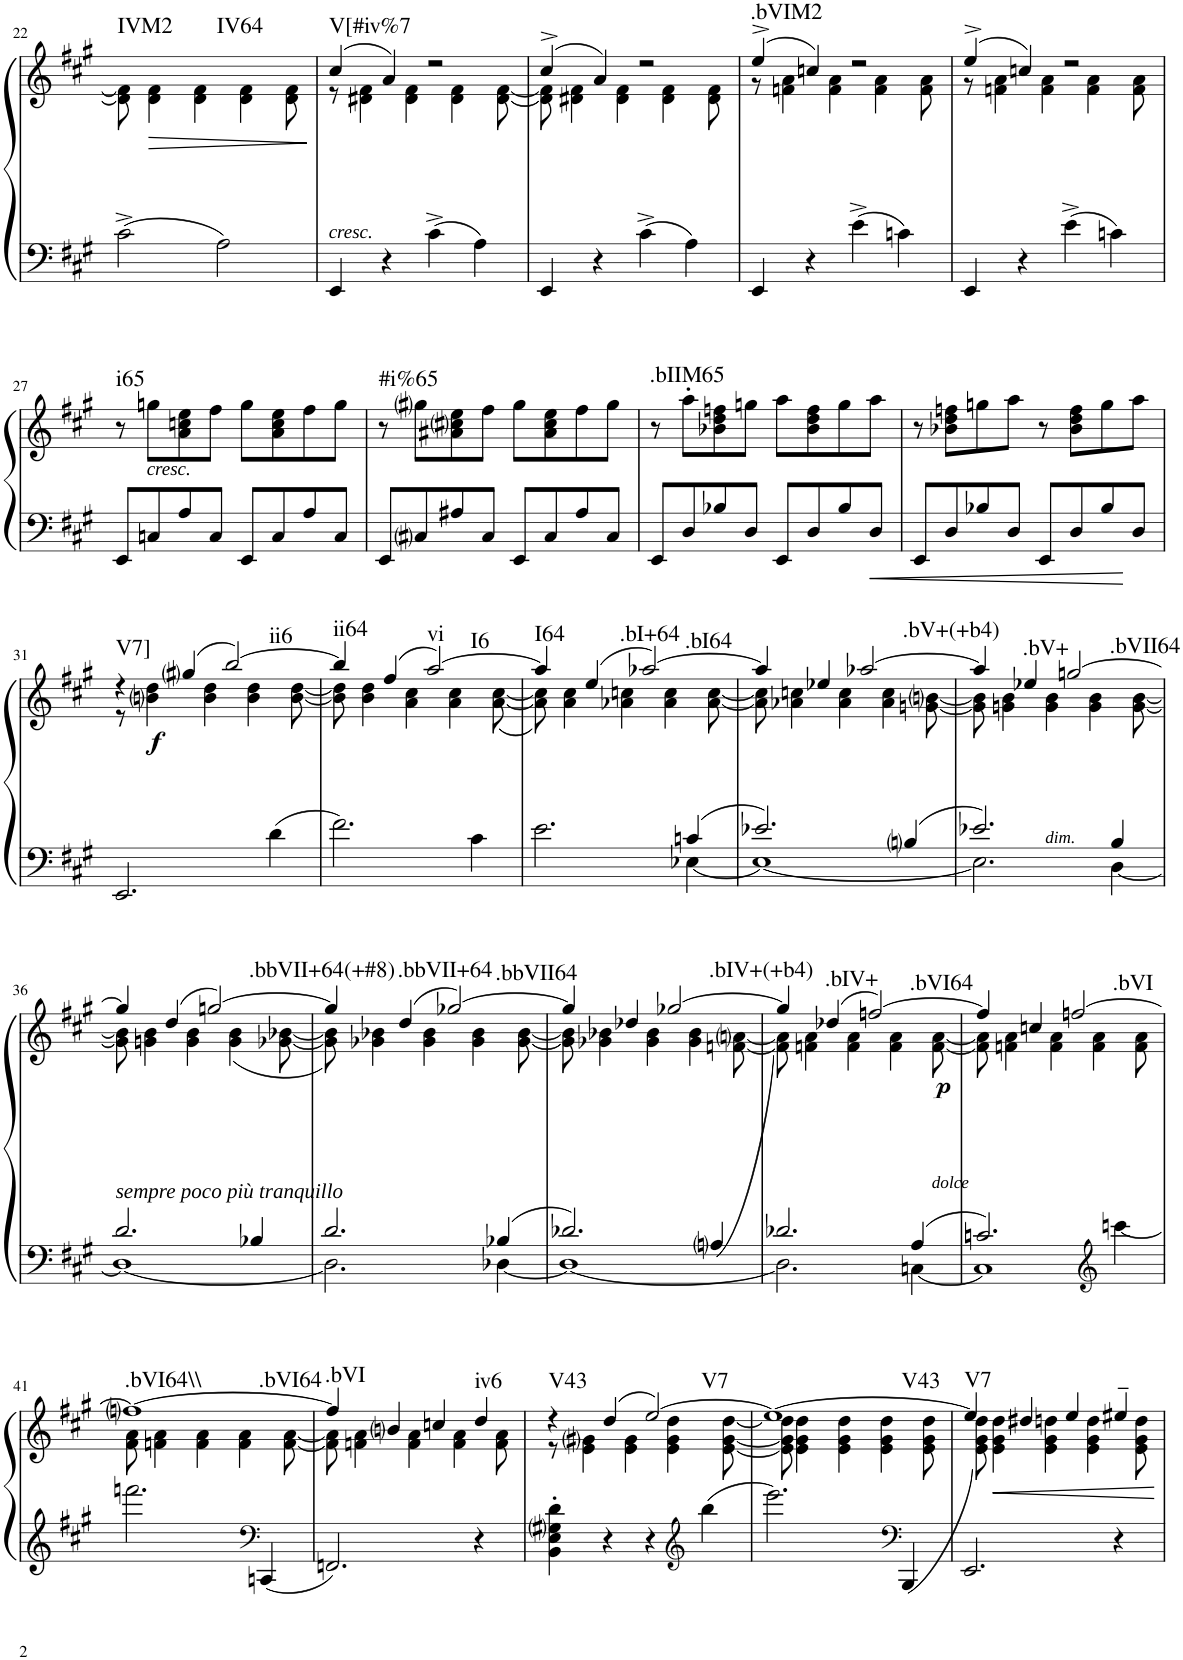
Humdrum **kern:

**kern	**kern	**dynam	**harte
*part1	*part1	*part1	*part1
*staff2	*staff1	*staff1/2	*
*I"Midi_1	*	*	*
!!LO:PB:g=z
*clefF4	*clefG2	*	*
*k[f#c#g#]	*k[f#c#g#]	*	*
*A:	*A:	*	*
*M2/2	*M2/2	*	*
*met(c|)	*met(c|)	*	*
=22	=22	=22	=22
*	*^	*	*
!	!	!	!	!LO:H:kt=IVM2
2c#^\	8d\] 8f#\]	2ryy	.	N
!	!	!	!LO:HP:b	!
.	4d\ 4f#\	.	>	.
!	!	!	!	!LO:H:kt=IV64
.	4d\ 4f#\	.	.	N
2A\	.	2ryy	.	.
.	4d\ 4f#\	.	.	.
.	8d\ 8f#\	.	.	.
=23	=23	=23	=23	=23
!	!LO:TX:b:i:t=cresc.	!	!	!LO:H:kt=V[#iv%7
4EE/	(4cc#/	8r	.	N
.	.	4d#X\ 4f#\	.	.
4r	4a/)	.	.	.
.	.	4d#\ 4f#\	.	.
4c#^\	2r	.	.	.
.	.	4d#\ 4f#\	.	.
4A\	.	.	.	.
.	.	[8d#\ [8f#\	.	.
=24	=24	=24	=24	=24
4EE/	(4cc#^/	8d#\] 8f#\]	.	.
.	.	4d#X\ 4f#\	.	.
4r	4a/)	.	.	.
.	.	4d#\ 4f#\	.	.
4c#^\	2r	.	.	.
.	.	4d#\ 4f#\	.	.
4A\	.	.	.	.
.	.	8d#\ 8f#\	.	.
=25	=25	=25	=25	=25
!	!	!	!	!LO:H:kt=.bVIM2
4EE/	(4ee^/	8r	.	N
.	.	4fn\ 4a\	.	.
4r	4ccn/)	.	.	.
.	.	4f\ 4a\	.	.
4e^\	2r	.	.	.
.	.	4f\ 4a\	.	.
4cn\	.	.	.	.
.	.	8f\ 8a\	.	.
=26	=26	=26	=26	=26
4EE/	(4ee^/	8r	.	.
.	.	4fn\ 4a\	.	.
4r	4ccn/)	.	.	.
.	.	4f\ 4a\	.	.
4e^\	2r	.	.	.
.	.	4f\ 4a\	.	.
4cn\	.	.	.	.
.	.	8f\ 8a\	.	.
!!LO:LB:g=z
=27	=27	=27	=27	=27
!	!	!	!	!LO:H:kt=i65
*	*v	*v	*	*
8EE/L	8r	.	N
!LO:TX:a:i:t=cresc.	!	!	!
8Cn/	8ggn\L	.	.
8A/	8a\ 8ccn\ 8ee\	.	.
8C/J	8ff#\J	.	.
8EE/L	8gg\L	.	.
8C/	8a\ 8cc\ 8ee\	.	.
8A/	8ff#\	.	.
8C/J	8gg\J	.	.
=28	=28	=28	=28
!	!	!	!LO:H:kt=#i%65
8EE/L	8r	.	N
8C#i/	8gg#i\L	.	.
8A#X/	8a#X\ 8cc#i\ 8ee\	.	.
8C#/J	8ff#\J	.	.
8EE/L	8gg#\L	.	.
8C#/	8a#\ 8cc#\ 8ee\	.	.
8A#/	8ff#\	.	.
8C#/J	8gg#\J	.	.
=29	=29	=29	=29
!	!	!	!LO:H:kt=.bIIM65
8EE/L	8r	.	N
8D/	8aa'\L	.	.
8B-X/	8b-X\ 8dd\ 8ffn\	.	.
8D/J	8ggn\J	.	.
8EE/L	8aa\L	.	.
8D/	8b-\ 8dd\ 8ff\	.	.
8B-/	8gg\	.	.
!	!	!LO:HP:b=2	!
8D/J	8aa\J	<	.
=30	=30	=30	=30
8EE/L	8r	.	.
8D/	8b-X\ 8dd\ 8ffn\L	.	.
8B-X/	8ggn\	.	.
8D/J	8aa\J	.	.
8EE/L	8r	.	.
8D/	8b-\ 8dd\ 8ff\L	.	.
8B-/	8gg\	.	.
8D/J	8aa\J	]	.
!!LO:LB:g=z
=31	=31	=31	=31
*^	*^	*	*
!	!	!	!	!	!LO:H:kt=V7]
2.EE/	2ryy	4r	8r	.	N
!	!	!	!	!LO:DY:b	!
.	.	.	4bni\ 4dd\	f	.
.	.	(4gg#i/	.	.	.
.	.	.	4b\ 4dd\	.	.
!	!	!	!	!	!LO:H:kt=ii6
.	2ryy	[2bb/)	.	.	N
.	.	.	4b\ 4dd\	.	.
4d\	.	.	.	.	.
.	.	.	[8b\ [8dd\	.	.
=32	=32	=32	=32	=32	=32
!	!	!	!	!	!LO:H:kt=ii64
2.f#\	2ryy	4bb/]	8b\] 8dd\]	.	N
.	.	.	4b\ 4dd\	.	.
.	.	(4ff#/	.	.	.
.	.	.	4a\ 4cc#\	.	.
!	!	!	!	!	!LO:H:n=1:kt=vi
!	!	!	!	!	!LO:H:n=2:kt=I6
.	2ryy	[2aa/)	.	.	N N
.	.	.	4a\ 4cc#\	.	.
4c#\	.	.	.	.	.
.	.	.	([8a\ [8cc#\	.	.
=33	=33	=33	=33	=33	=33
!	!	!	!	!	!LO:H:kt=I64
2.e\	2ryy	4aa/]	8a\] 8cc#\])	.	N
.	.	.	4a\ 4cc#\	.	.
!	!	!	!	!	!LO:H:kt=.bI+64
.	.	(4ee/	.	.	N
.	.	.	4a-X\ 4ccn\	.	.
!	!	!	!	!	!LO:H:kt=.bI64
.	4ryy	[2aa-X/)	.	.	N
.	.	.	4a-\ 4cc\	.	.
4cn/	[4E-X\	.	.	.	.
.	.	.	[8a-\ [8cc\	.	.
=34	=34	=34	=34	=34	=34
2.e-X/	1E-_	4aa-/]	8a-\] 8cc\]	.	.
.	.	.	4a-X\ 4ccn\	.	.
.	.	4ee-X/	.	.	.
.	.	.	4a-\ 4cc\	.	.
!	!	!	!	!	!LO:H:kt=.bV+(+b4)
.	.	[2aa-X/	.	.	N
.	.	.	4a-\ 4cc\	.	.
4Bni/	.	.	.	.	.
.	.	.	[8gn\ [8bni\	.	.
=35	=35	=35	=35	=35	=35
2.e-X/	2.E-\]	4aa-/]	8g\] 8b\]	.	.
.	.	.	4gn\ 4b\	.	.
!	!	!	!	!	!LO:H:kt=.bV+
.	.	4ee-X/	.	.	N
!	!	!	!LO:TX:b:i:t=dim.	!	!
.	.	.	4g\ 4b\	.	.
!	!	!	!	!	!LO:H:kt=.bVII64
.	.	[2ggn/	.	.	N
.	.	.	4g\ 4b\	.	.
4B/	[4D\	.	.	.	.
.	.	.	[8g\ [8b\	.	.
!!LO:LB:g=z	!!
=36	=36	=36	=36	=36	=36
!	!	!LO:TX:b:i:t=sempre poco più tranquillo	!	!	!
2.d/	1D_	4gg/]	8g\] 8b\]	.	.
.	.	.	4gn\ 4b\	.	.
.	.	(4dd/	.	.	.
.	.	.	4g\ 4b\	.	.
!	!	!	!	!	!LO:H:kt=.bbVII+64(+#8)
.	.	[2ggn/)	.	.	N
.	.	.	(4g\ 4b\	.	.
4B-X/	.	.	.	.	.
.	.	.	[8g-X\ [8b-X\	.	.
=37	=37	=37	=37	=37	=37
2.d/	2.D\]	4gg/]	8g-\] 8b-\])	.	.
.	.	.	4g-X\ 4b-X\	.	.
!	!	!	!	!	!LO:H:kt=.bbVII+64
.	.	(4dd/	.	.	N
.	.	.	4g-\ 4b-\	.	.
!	!	!	!	!	!LO:H:kt=.bbVII64
.	.	[2gg-X/)	.	.	N
.	.	.	4g-\ 4b-\	.	.
4B-X/	[4D-X\	.	.	.	.
.	.	.	[8g-\ [8b-\	.	.
=38	=38	=38	=38	=38	=38
2.d-X/	1D-_	4gg-/]	8g-\] 8b-\]	.	.
.	.	.	4g-X\ 4b-X\	.	.
.	.	4dd-X/	.	.	.
.	.	.	4g-\ 4b-\	.	.
!	!	!	!	!	!LO:H:kt=.bIV+(+b4)
.	.	[2gg-X/	.	.	N
.	.	.	4g-\ 4b-\	.	.
(4Ani/	.	.	.	.	.
.	.	.	[8fn\ [8ani\	.	.
=39	=39	=39	=39	=39	=39
2.d-X/	2.D-\]	4gg-/]	8f\] 8a\])	.	.
.	.	.	4fn\ 4a\	.	.
!	!	!	!	!	!LO:H:kt=.bIV+
.	.	(4dd-X/	.	.	N
.	.	.	4f\ 4a\	.	.
!	!	!	!	!	!LO:H:kt=.bVI64
.	.	[2ffn/)	.	.	N
.	.	.	4f\ 4a\	.	.
4A/	[4Cn\	.	.	.	.
!	!	!	!LO:TX:b:i:t=dolce	!	!
!	!	!	!	!LO:DY:b	!
.	.	.	[8f\ [8a\	p	.
=40	=40	=40	=40	=40	=40
2.cn/	1C]	4ff/]	8f\] 8a\]	.	.
.	.	.	4fn\ 4a\	.	.
.	.	4ccn/	.	.	.
.	.	.	4f\ 4a\	.	.
!	!	!	!	!	!LO:H:kt=.bVI
.	.	[2ffn/	.	.	N
.	.	.	4f\ 4a\	.	.
*clefG2	*	*	*	*	*
[4cccn\	.	.	.	.	.
.	.	.	8f\ 8a\	.	.
*v	*v	*	*	*	*
!!LO:LB:g=z
=41	=41	=41	=41	=41
*	*	*^	*	*
!	!	!	!	!	!LO:H:n=1:kt=.bVI64\\
!	!	!	!	!	!LO:H:n=2:kt=.bVI64
2.fffn\	1ffni_	8f#\ 8a\	2ryy	.	N N
.	.	4fn\ 4a\	.	.	.
.	.	4f\ 4a\	.	.	.
.	.	.	2ryy	.	.
.	.	4f\ 4a\	.	.	.
*clefF4	*	*	*	*	*
4CCn/	.	.	.	.	.
.	.	[8f\ [8a\	.	.	.
=42	=42	=42	=42	=42	=42
!	!	!	!	!	!LO:H:kt=.bVI
2.FFn/	4ff/]	8f\] 8a\]	2ryy	.	N
.	.	4fn\ 4a\	.	.	.
.	4bni/	.	.	.	.
.	.	4f\ 4a\	.	.	.
.	4ccn/	.	2ryy	.	.
.	.	4f\ 4a\	.	.	.
!	!	!	!	!	!LO:H:kt=iv6
4r	4dd/	.	.	.	N
.	.	8f\ 8a\	.	.	.
=43	=43	=43	=43	=43	=43
!	!	!	!	!	!LO:H:kt=V43
4BB\' 4E\' 4G#i\' 4d\'	4r	8r	2ryy	.	N
.	.	4e\ 4g#i\	.	.	.
4r	(4dd/	.	.	.	.
.	.	4e\ 4g#\	.	.	.
!	!	!	!	!	!LO:H:kt=V7
4r	[2ee/)	.	2ryy	.	N
.	.	4e\ 4g#\ 4dd\	.	.	.
*clefG2	*	*	*	*	*
4bb\	.	.	.	.	.
.	.	[8e\ [8g#\ [8dd\	.	.	.
=44	=44	=44	=44	=44	=44
!	!	!	!	!	!LO:H:kt=V43
2.eee\	1ee_	8e\] 8g#\] 8dd\]	2ryy	.	N
.	.	4e\ 4g#\ 4dd\	.	.	.
.	.	4e\ 4g#\ 4dd\	.	.	.
.	.	.	2ryy	.	.
.	.	4e\ 4g#\ 4dd\	.	.	.
*clefF4	*	*	*	*	*
(4BBB/	.	.	.	.	.
.	.	8e\ 8g#\ 8dd\	.	.	.
*	*	*v	*v	*	*
=45	=45	=45	=45	=45
!	!	!	!	!LO:H:kt=V7
2.EE/	4ee/]	8e\ 8g#\ 8dd\)	.	N
.	.	4e\ 4g#\ 4dd\	.	.
.	4dd#X/	.	.	.
.	.	4e\ 4g#\ 4ddn\	.	.
.	4ee/	.	.	.
.	.	4e\ 4g#\ 4dd\	.	.
4r	4ee#X~/	.	.	.
.	.	8e\ 8g#\ 8dd\	.	.
*	*v	*v	*	*
.	.	[	.
=	=	=	=
*-	*-	*-	*-
